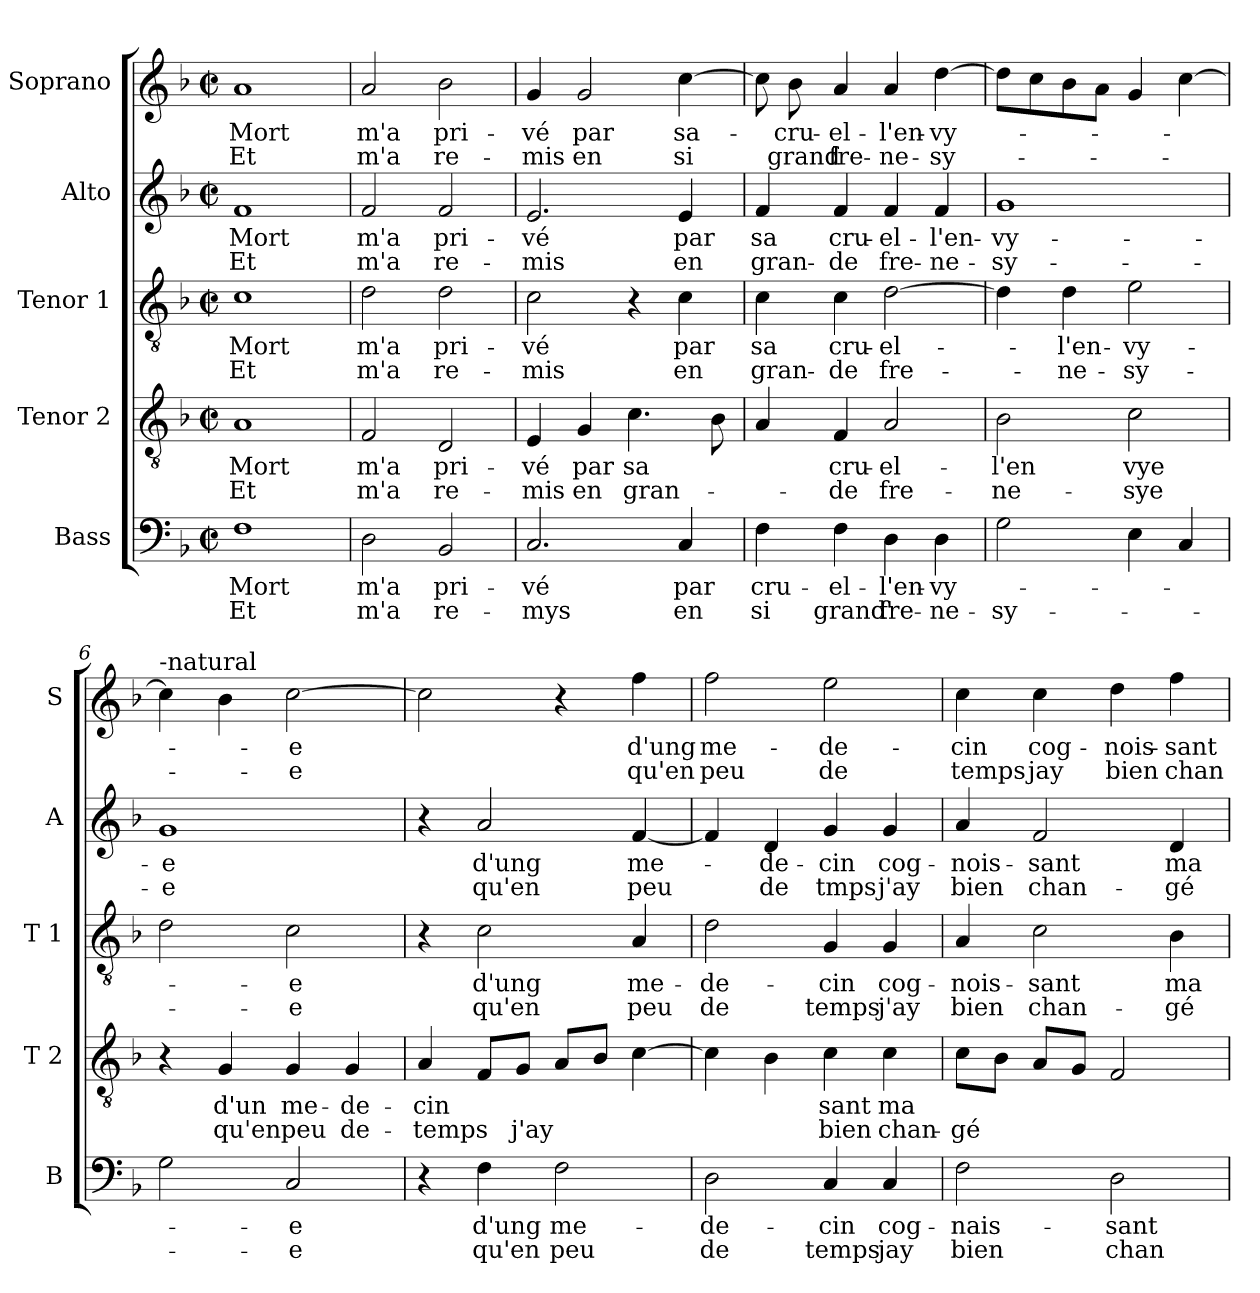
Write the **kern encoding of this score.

**kern	**text	**text	**kern	**text	**text	**kern	**text	**text	**kern	**text	**text	**kern	**text	**text
*part5	*part5	*part5	*part4	*part4	*part4	*part3	*part3	*part3	*part2	*part2	*part2	*part1	*part1	*part1
*staff5	*staff5	*staff5	*staff4	*staff4	*staff4	*staff3	*staff3	*staff3	*staff2	*staff2	*staff2	*staff1	*staff1	*staff1
*I"Bass	*	*	*I"Tenor 2	*	*	*I"Tenor 1	*	*	*I"Alto	*	*	*I"Soprano	*	*
*I'B	*	*	*I'T 2	*	*	*I'T 1	*	*	*I'A	*	*	*I'S	*	*
*clefF4	*	*	*clefGv2	*	*	*clefGv2	*	*	*clefG2	*	*	*clefG2	*	*
*k[b-]	*	*	*k[b-]	*	*	*k[b-]	*	*	*k[b-]	*	*	*k[b-]	*	*
*F:	*	*	*F:	*	*	*F:	*	*	*F:	*	*	*F:	*	*
*M2/2	*	*	*M2/2	*	*	*M2/2	*	*	*M2/2	*	*	*M2/2	*	*
*met(c|)	*	*	*met(c|)	*	*	*met(c|)	*	*	*met(c|)	*	*	*met(c|)	*	*
=1	=1	=1	=1	=1	=1	=1	=1	=1	=1	=1	=1	=1	=1	=1
!	!LO:LY:b	!LO:LY:b	!	!LO:LY:b	!LO:LY:b	!	!LO:LY:b	!LO:LY:b	!	!LO:LY:b	!LO:LY:b	!	!LO:LY:b	!LO:LY:b
1F	Mort	Et	1A	Mort	Et	1c	Mort	Et	1f	Mort	Et	1a	Mort	Et
=2	=2	=2	=2	=2	=2	=2	=2	=2	=2	=2	=2	=2	=2	=2
!	!LO:LY:b	!LO:LY:b	!	!LO:LY:b	!LO:LY:b	!	!LO:LY:b	!LO:LY:b	!	!LO:LY:b	!LO:LY:b	!	!LO:LY:b	!LO:LY:b
2D\	m'a	m'a	2F/	m'a	m'a	2d\	m'a	m'a	2f/	m'a	m'a	2a/	m'a	m'a
!	!LO:LY:b	!LO:LY:b	!	!LO:LY:b	!LO:LY:b	!	!LO:LY:b	!LO:LY:b	!	!LO:LY:b	!LO:LY:b	!	!LO:LY:b	!LO:LY:b
2BB-/	pri-	re-	2D/	pri-	re-	2d\	pri-	re-	2f/	pri-	re-	2b-\	pri-	re-
=3	=3	=3	=3	=3	=3	=3	=3	=3	=3	=3	=3	=3	=3	=3
!	!LO:LY:b	!LO:LY:b	!	!LO:LY:b	!LO:LY:b	!	!LO:LY:b	!LO:LY:b	!	!LO:LY:b	!LO:LY:b	!	!LO:LY:b	!LO:LY:b
2.C/	-vé	-mys	4E/	-vé	-mis	2c\	-vé	-mis	2.e/	-vé	-mis	4g/	-vé	-mis
!	!	!	!	!LO:LY:b	!LO:LY:b	!	!	!	!	!	!	!	!LO:LY:b	!LO:LY:b
.	.	.	4G/	par	en	.	.	.	.	.	.	2g/	par	en
!	!	!	!	!LO:LY:b	!LO:LY:b	!	!	!	!	!	!	!	!	!
.	.	.	4.c\	sa	gran-	4r	.	.	.	.	.	.	.	.
!	!LO:LY:b	!LO:LY:b	!	!	!	!	!LO:LY:b	!LO:LY:b	!	!LO:LY:b	!LO:LY:b	!	!LO:LY:b	!LO:LY:b
4C/	par	en	.	.	.	4c\	par	en	4e/	par	en	[4cc\	sa-	si
.	.	.	8B-\	.	.	.	.	.	.	.	.	.	.	.
=4	=4	=4	=4	=4	=4	=4	=4	=4	=4	=4	=4	=4	=4	=4
!	!LO:LY:b	!LO:LY:b	!	!	!	!	!LO:LY:b	!LO:LY:b	!	!LO:LY:b	!LO:LY:b	!	!	!
4F\	cru-	si	4A/	.	.	4c\	sa	gran-	4f/	sa	gran-	8cc\]	.	.
!	!	!	!	!	!	!	!	!	!	!	!	!	!LO:LY:b	!LO:LY:b
.	.	.	.	.	.	.	.	.	.	.	.	8b-\	-cru-	grand
!	!LO:LY:b	!LO:LY:b	!	!LO:LY:b	!LO:LY:b	!	!LO:LY:b	!LO:LY:b	!	!LO:LY:b	!LO:LY:b	!	!LO:LY:b	!LO:LY:b
4F\	-el-	grand'	4F/	cru-	-de	4c\	cru-	-de	4f/	cru-	-de	4a/	-el-	fre-
!	!LO:LY:b	!LO:LY:b	!	!LO:LY:b	!LO:LY:b	!	!LO:LY:b	!LO:LY:b	!	!LO:LY:b	!LO:LY:b	!	!LO:LY:b	!LO:LY:b
4D\	-l'en-	fre-	2A/	-el-	fre-	[2d\	-el-	fre-	4f/	-el-	fre-	4a/	-l'en-	-ne-
!	!LO:LY:b	!LO:LY:b	!	!	!	!	!	!	!	!LO:LY:b	!LO:LY:b	!	!LO:LY:b	!LO:LY:b
4D\	-vy-	-ne-	.	.	.	.	.	.	4f/	-l'en-	-ne-	[4dd\	-vy-	-sy-
=5	=5	=5	=5	=5	=5	=5	=5	=5	=5	=5	=5	=5	=5	=5
!	!	!LO:LY:b	!	!LO:LY:b	!LO:LY:b	!	!	!	!	!LO:LY:b	!LO:LY:b	!	!	!
2G\	.	-sy-	2B-\	-l'en	-ne-	4d\]	.	.	1g	-vy-	-sy-	8dd\L]	.	.
.	.	.	.	.	.	.	.	.	.	.	.	8cc\	.	.
!	!	!	!	!	!	!	!LO:LY:b	!LO:LY:b	!	!	!	!	!	!
.	.	.	.	.	.	4d\	-l'en-	-ne-	.	.	.	8b-\	.	.
.	.	.	.	.	.	.	.	.	.	.	.	8a\J	.	.
!	!	!	!	!LO:LY:b	!LO:LY:b	!	!LO:LY:b	!LO:LY:b	!	!	!	!	!	!
4E\	.	.	2c\	vye	-sye	2e\	-vy-	-sy-	.	.	.	4g/	.	.
4C/	.	.	.	.	.	.	.	.	.	.	.	[4cc\	.	.
!!LO:LB:g=z
=6	=6	=6	=6	=6	=6	=6	=6	=6	=6	=6	=6	=6	=6	=6
!	!	!	!	!	!	!	!	!	!	!	!	!LO:TX:a:t=-natural	!	!
!	!	!	!	!	!	!	!	!	!	!LO:LY:b	!LO:LY:b	!	!	!
2G\	.	.	4r	.	.	2d\	.	.	1g	-e	-e	4cc\]	.	.
!	!	!	!	!LO:LY:b	!LO:LY:b	!	!	!	!	!	!	!	!	!
.	.	.	4G/	d'un	qu'en	.	.	.	.	.	.	4b-\	.	.
!	!LO:LY:b	!LO:LY:b	!	!LO:LY:b	!LO:LY:b	!	!LO:LY:b	!LO:LY:b	!	!	!	!	!LO:LY:b	!LO:LY:b
2C/	-e	-e	4G/	me-	peu	2c\	-e	-e	.	.	.	[2cc\	-e	-e
!	!	!	!	!LO:LY:b	!LO:LY:b	!	!	!	!	!	!	!	!	!
.	.	.	4G/	-de-	de-	.	.	.	.	.	.	.	.	.
=7	=7	=7	=7	=7	=7	=7	=7	=7	=7	=7	=7	=7	=7	=7
!	!	!	!	!LO:LY:b	!LO:LY:b	!	!	!	!	!	!	!	!	!
4r	.	.	4A/	-cin	-temps	4r	.	.	4r	.	.	2cc\]	.	.
!	!LO:LY:b	!LO:LY:b	!	!	!	!	!LO:LY:b	!LO:LY:b	!	!LO:LY:b	!LO:LY:b	!	!	!
4F\	d'ung	qu'en	8F/L	.	.	2c\	d'ung	qu'en	2a/	d'ung	qu'en	.	.	.
!	!	!	!	!	!LO:LY:b	!	!	!	!	!	!	!	!	!
.	.	.	8G/J	.	j'ay	.	.	.	.	.	.	.	.	.
!	!LO:LY:b	!LO:LY:b	!	!	!	!	!	!	!	!	!	!	!	!
2F\	me-	peu	8A/L	.	.	.	.	.	.	.	.	4r	.	.
.	.	.	8B-/J	.	.	.	.	.	.	.	.	.	.	.
!	!	!	!	!	!	!	!LO:LY:b	!LO:LY:b	!	!LO:LY:b	!LO:LY:b	!	!LO:LY:b	!LO:LY:b
.	.	.	[4c\	.	.	4A/	me-	peu	[4f/	me-	peu	4ff\	d'ung	qu'en
=8	=8	=8	=8	=8	=8	=8	=8	=8	=8	=8	=8	=8	=8	=8
!	!LO:LY:b	!LO:LY:b	!	!	!	!	!LO:LY:b	!LO:LY:b	!	!	!	!	!LO:LY:b	!LO:LY:b
2D\	-de-	de	4c\]	.	.	2d\	-de-	de	4f/]	.	.	2ff\	me-	peu
!	!	!	!	!	!	!	!	!	!	!LO:LY:b	!LO:LY:b	!	!	!
.	.	.	4B-\	.	.	.	.	.	4d/	-de-	de	.	.	.
!	!LO:LY:b	!LO:LY:b	!	!LO:LY:b	!LO:LY:b	!	!LO:LY:b	!LO:LY:b	!	!LO:LY:b	!LO:LY:b	!	!LO:LY:b	!LO:LY:b
4C/	-cin	temps	4c\	-sant	bien	4G/	-cin	temps	4g/	-cin	tmps	2ee\	-de-	de
!	!LO:LY:b	!LO:LY:b	!	!LO:LY:b	!LO:LY:b	!	!LO:LY:b	!LO:LY:b	!	!LO:LY:b	!LO:LY:b	!	!	!
4C/	cog-	jay	4c\	ma	chan-	4G/	cog-	j'ay	4g/	cog-	j'ay	.	.	.
=9	=9	=9	=9	=9	=9	=9	=9	=9	=9	=9	=9	=9	=9	=9
!	!LO:LY:b	!LO:LY:b	!	!	!LO:LY:b	!	!LO:LY:b	!LO:LY:b	!	!LO:LY:b	!LO:LY:b	!	!LO:LY:b	!LO:LY:b
2F\	-nais-	bien	8c\L	.	-gé	4A/	-nois-	bien	4a/	-nois-	bien	4cc\	-cin	temps
.	.	.	8B-\J	.	.	.	.	.	.	.	.	.	.	.
!	!	!	!	!	!	!	!LO:LY:b	!LO:LY:b	!	!LO:LY:b	!LO:LY:b	!	!LO:LY:b	!LO:LY:b
.	.	.	8A/L	.	.	2c\	-sant	chan-	2f/	-sant	chan-	4cc\	cog-	jay
.	.	.	8G/J	.	.	.	.	.	.	.	.	.	.	.
!	!LO:LY:b	!LO:LY:b	!	!	!	!	!	!	!	!	!	!	!LO:LY:b	!LO:LY:b
2D\	-sant	chan-	2F/	.	.	.	.	.	.	.	.	4dd\	-nois-	bien
!	!	!	!	!	!	!	!LO:LY:b	!LO:LY:b	!	!LO:LY:b	!LO:LY:b	!	!LO:LY:b	!LO:LY:b
.	.	.	.	.	.	4B-\	ma	-gé	4d/	ma	-gé	4ff\	-sant	chan-
=	=	=	=	=	=	=	=	=	=	=	=	=	=	=
*-	*-	*-	*-	*-	*-	*-	*-	*-	*-	*-	*-	*-	*-	*-
